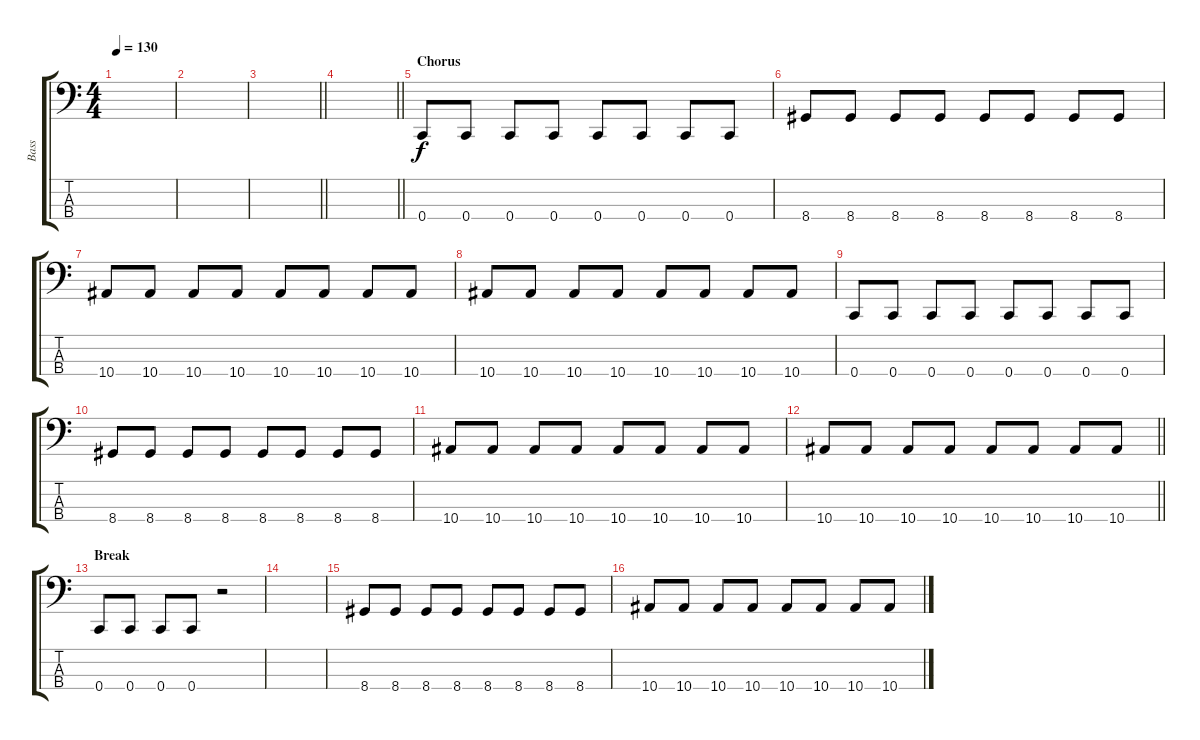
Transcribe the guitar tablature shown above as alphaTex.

\track ("Bass" "Bass") {instrument electricbasspick}
\staff {score tabs}
\tuning (F2 C2 G1 C1) {hide}
\ts (4 4)
\tempo 130
\clef f4
\ks c
|
|
\barLineRight lightlight
|
\barLineRight lightlight
|
\section ("" "Chorus")
0.4.8 0.4.8 0.4.8 0.4.8 0.4.8 0.4.8 0.4.8 0.4.8 |
8.4.8 8.4.8 8.4.8 8.4.8 8.4.8 8.4.8 8.4.8 8.4.8 |
10.4.8 10.4.8 10.4.8 10.4.8 10.4.8 10.4.8 10.4.8 10.4.8 |
10.4.8 10.4.8 10.4.8 10.4.8 10.4.8 10.4.8 10.4.8 10.4.8 |
0.4.8 0.4.8 0.4.8 0.4.8 0.4.8 0.4.8 0.4.8 0.4.8 |
8.4.8 8.4.8 8.4.8 8.4.8 8.4.8 8.4.8 8.4.8 8.4.8 |
10.4.8 10.4.8 10.4.8 10.4.8 10.4.8 10.4.8 10.4.8 10.4.8 |
\barLineRight lightlight
10.4.8 10.4.8 10.4.8 10.4.8 10.4.8 10.4.8 10.4.8 10.4.8 |
\section ("" "Break")
0.4.8 0.4.8 0.4.8 0.4.8 r.2 |
|
8.4.8 8.4.8 8.4.8 8.4.8 8.4.8 8.4.8 8.4.8 8.4.8 |
10.4.8 10.4.8 10.4.8 10.4.8 10.4.8 10.4.8 10.4.8 10.4.8
